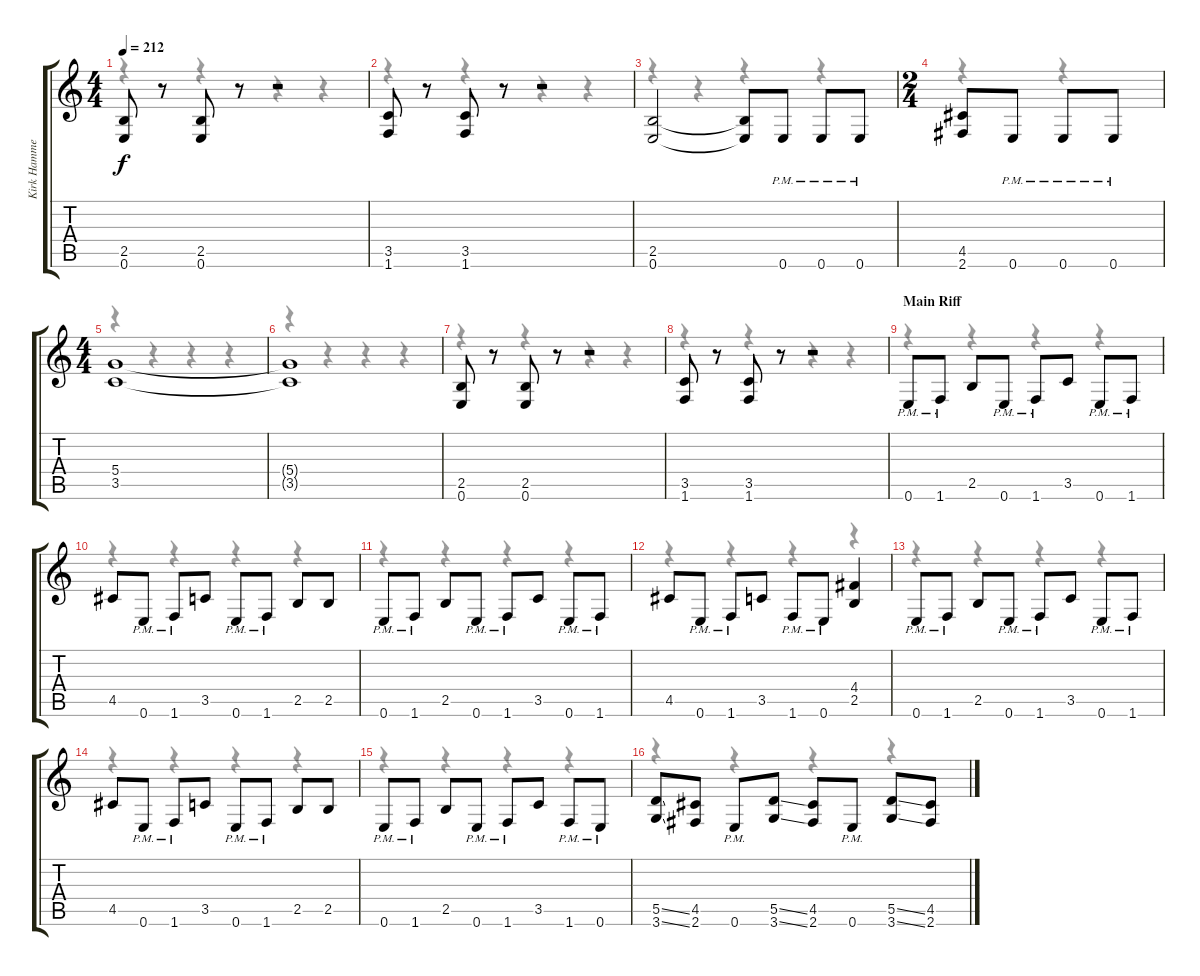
\track ("Kirk Hammett" "Kirk Hamme") {instrument distortionguitar}
\staff {score tabs}
\tuning (E4 B3 G3 D3 A2 E2) {hide}
\voice
\ts (4 4)
\tempo 212
\clef g2
\ks c
(2.5 0.6).8{dy f} r.8 (2.5 0.6).8 r.8 r.2 |
(3.5 1.6).8 r.8 (3.5 1.6).8 r.8 r.2 |
(2.5 0.6).2 (2.5{t} 0.6{t}).8 0.6{pm}.8 0.6{pm}.8 0.6{pm}.8 |
\ts (2 4)
(4.5 2.6).8 0.6{pm}.8 0.6{pm}.8 0.6{pm}.8 |
\ts (4 4)
(5.4 3.5).1 |
(5.4{t} 3.5{t}).1 |
(2.5 0.6).8 r.8 (2.5 0.6).8 r.8 r.2 |
(3.5 1.6).8 r.8 (3.5 1.6).8 r.8 r.2 |
\section ("" "Main Riff")
0.6{pm}.8 1.6{pm}.8 2.5.8 0.6{pm}.8 1.6{pm}.8 3.5.8 0.6{pm}.8 1.6{pm}.8 |
4.5.8 0.6{pm}.8 1.6{pm}.8 3.5.8 0.6{pm}.8 1.6{pm}.8 2.5.8 2.5.8 |
0.6{pm}.8 1.6{pm}.8 2.5.8 0.6{pm}.8 1.6{pm}.8 3.5.8 0.6{pm}.8 1.6{pm}.8 |
4.5.8 0.6{pm}.8 1.6{pm}.8 3.5.8 1.6{pm}.8 0.6{pm}.8 (4.4 2.5).4 |
0.6{pm}.8 1.6{pm}.8 2.5.8 0.6{pm}.8 1.6{pm}.8 3.5.8 0.6{pm}.8 1.6{pm}.8 |
4.5.8 0.6{pm}.8 1.6{pm}.8 3.5.8 0.6{pm}.8 1.6{pm}.8 2.5.8 2.5.8 |
0.6{pm}.8 1.6{pm}.8 2.5.8 0.6{pm}.8 1.6{pm}.8 3.5.8 1.6{pm}.8 0.6{pm}.8 |
(5.5{ss} 3.6{ss}).8 (4.5 2.6).8 0.6{pm}.8 (5.5{ss} 3.6{ss}).8 (4.5 2.6).8 0.6{pm}.8 (5.5{ss} 3.6{ss}).8 (4.5 2.6).8
\voice
\clef g2
\ottava regular
\simile none
\ks c
r.4{dy f} r.4 r.4 r.4 |
r.4 r.4 r.4 r.4 |
r.4 r.4 r.4 r.4 |
r.4 r.4 |
r.4 r.4 r.4 r.4 |
r.4 r.4 r.4 r.4 |
r.4 r.4 r.4 r.4 |
r.4 r.4 r.4 r.4 |
r.4 r.4 r.4 r.4 |
r.4 r.4 r.4 r.4 |
r.4 r.4 r.4 r.4 |
r.4 r.4 r.4 r.4 |
r.4 r.4 r.4 r.4 |
r.4 r.4 r.4 r.4 |
r.4 r.4 r.4 r.4 |
r.4 r.4 r.4 r.4
